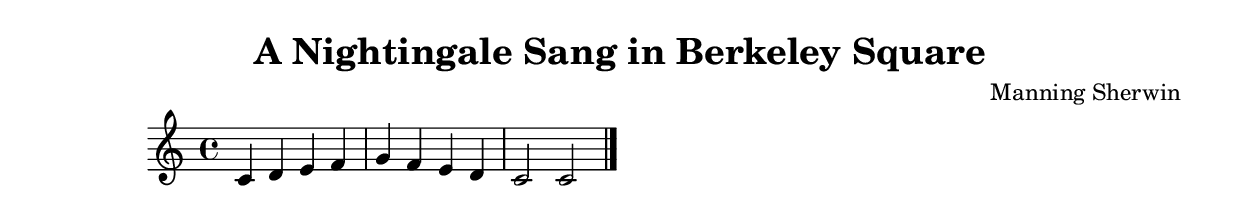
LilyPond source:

\version "2.24.4"

\header {
  title = "A Nightingale Sang in Berkeley Square"
  composer = "Manning Sherwin"
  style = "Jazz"
}

\score {
  \new Staff {
    \clef treble
    \time 4/4
    \key c \major
    
    % Simple chord progression placeholder
    c'4 d' e' f' |
    g' f' e' d' |
    c'2 c'2 |
    \bar "|."
  }
  \layout {}
  \midi {
    \tempo 4 = 120
  }
}